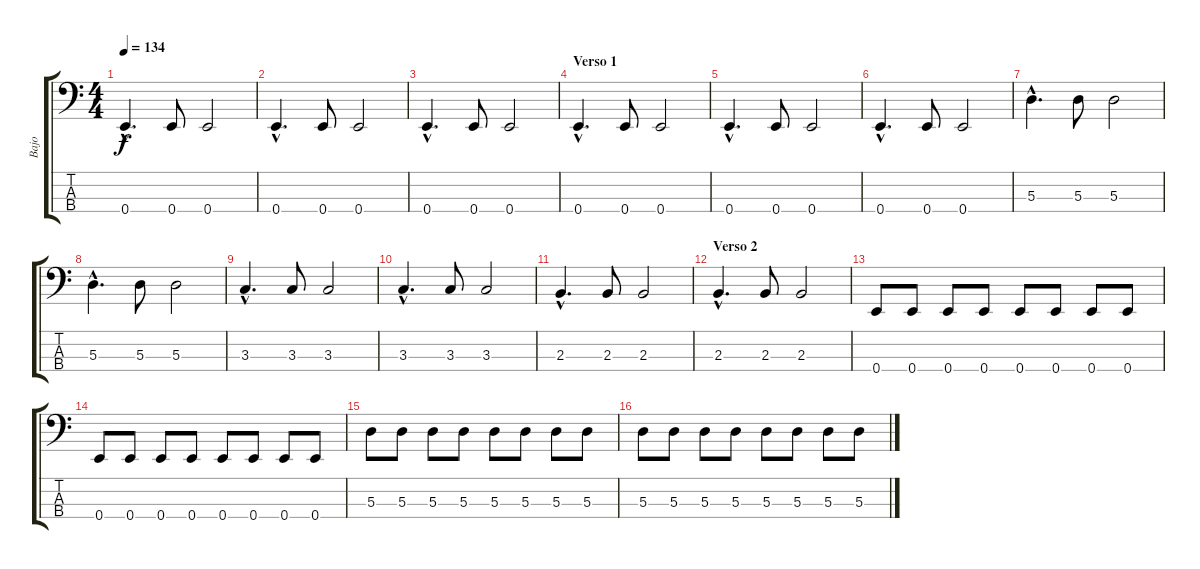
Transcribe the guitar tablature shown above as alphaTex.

\track ("Bajo" "Bajo") {instrument electricbassfinger}
\staff {score tabs}
\tuning (G2 D2 A1 E1) {hide}
\ts (4 4)
\tempo 134
\clef f4
\ks c
0.4{hac}.4{d dy f} 0.4.8 0.4.2 |
0.4{hac}.4{d} 0.4.8 0.4.2 |
0.4{hac}.4{d} 0.4.8 0.4.2 |
\section ("" "Verso 1")
0.4{hac}.4{d} 0.4.8 0.4.2 |
0.4{hac}.4{d} 0.4.8 0.4.2 |
0.4{hac}.4{d} 0.4.8 0.4.2 |
5.3{hac}.4{d} 5.3.8 5.3.2 |
5.3{hac}.4{d} 5.3.8 5.3.2 |
3.3{hac}.4{d} 3.3.8 3.3.2 |
3.3{hac}.4{d} 3.3.8 3.3.2 |
2.3{hac}.4{d} 2.3.8 2.3.2 |
\section ("" "Verso 2")
2.3{hac}.4{d} 2.3.8 2.3.2 |
0.4.8 0.4.8 0.4.8 0.4.8 0.4.8 0.4.8 0.4.8 0.4.8 |
0.4.8 0.4.8 0.4.8 0.4.8 0.4.8 0.4.8 0.4.8 0.4.8 |
5.3.8 5.3.8 5.3.8 5.3.8 5.3.8 5.3.8 5.3.8 5.3.8 |
5.3.8 5.3.8 5.3.8 5.3.8 5.3.8 5.3.8 5.3.8 5.3.8
